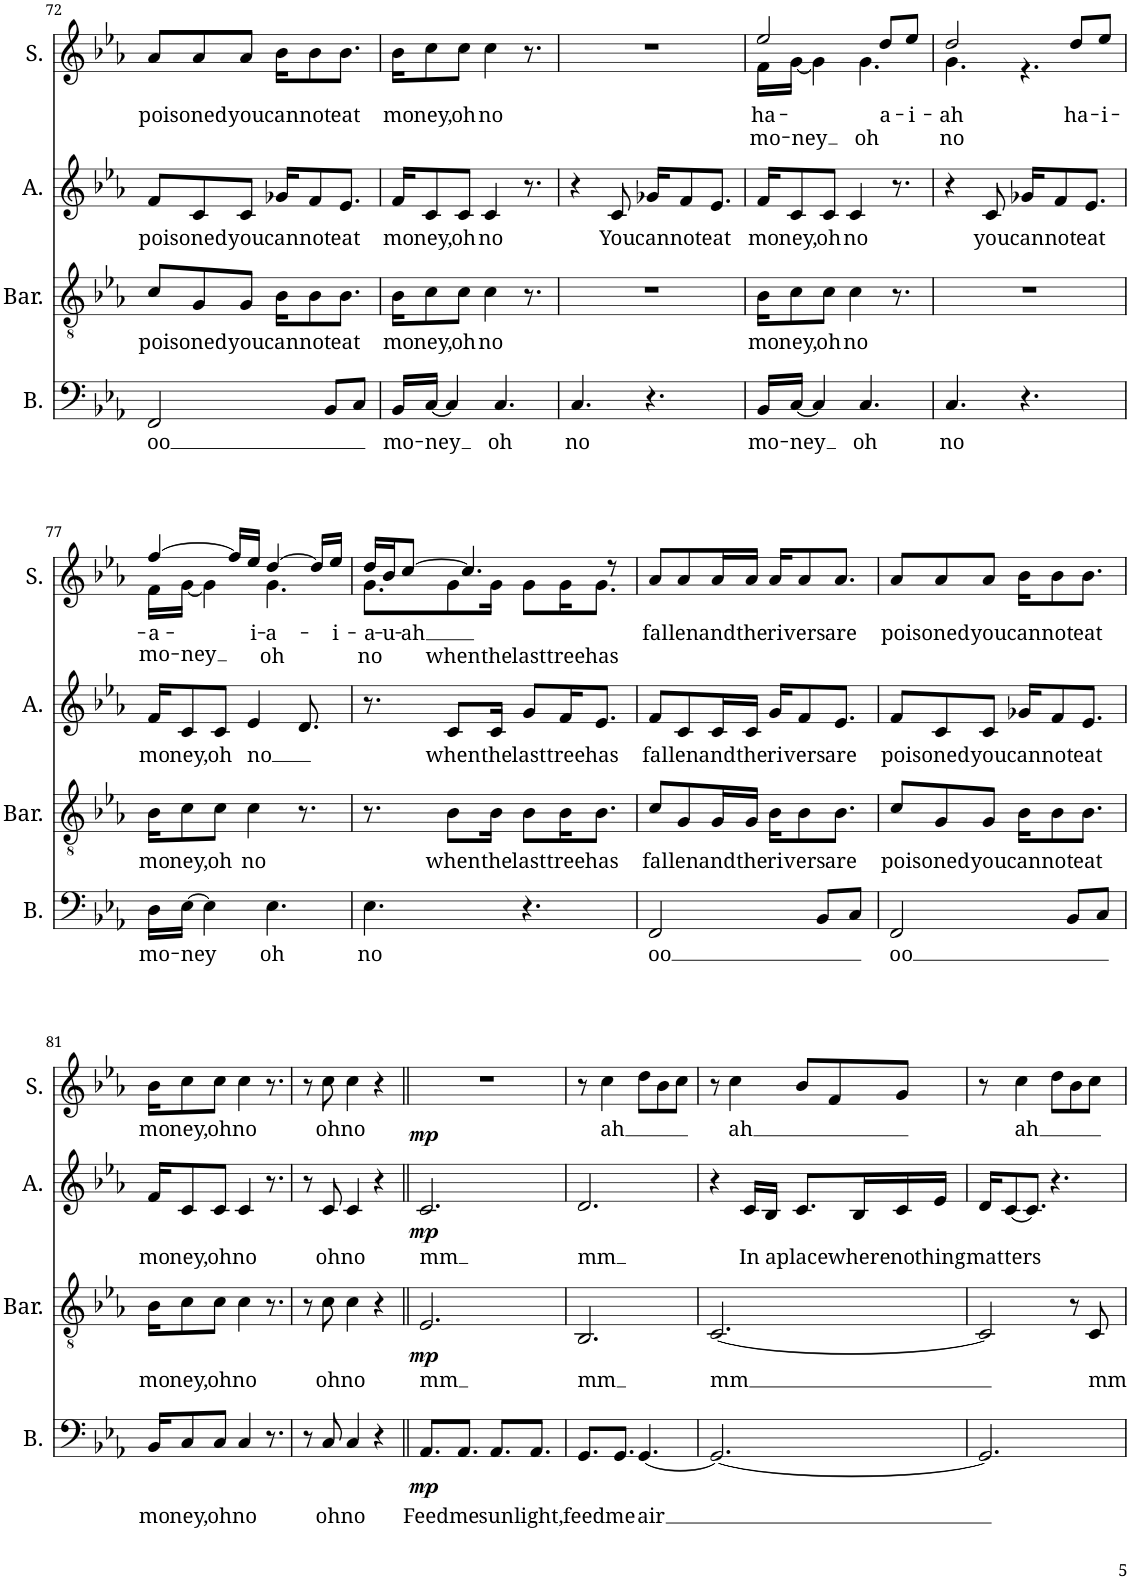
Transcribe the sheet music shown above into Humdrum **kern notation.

**kern	**text	**dynam	**kern	**text	**dynam	**kern	**text	**dynam	**kern	**text	**dynam
*part4	*part4	*part4	*part3	*part3	*part3	*part2	*part2	*part2	*part1	*part1	*part1
*staff4	*staff4	*staff4	*staff3	*staff3	*staff3	*staff2	*staff2	*staff2	*staff1	*staff1	*staff1
*I"Bass	*	*	*I"Baritone	*	*	*I"Alto	*	*	*I"Soprano	*	*
*I'B.	*	*	*I'Bar.	*	*	*I'A.	*	*	*I'S.	*	*
!!LO:PB:g=z
*clefF4	*	*	*clefGv2	*	*	*clefG2	*	*	*clefG2	*	*
*k[b-e-a-]	*	*	*k[b-e-a-]	*	*	*k[b-e-a-]	*	*	*k[b-e-a-]	*	*
*M6/8	*	*	*M6/8	*	*	*M6/8	*	*	*M6/8	*	*
=72	=72	=72	=72	=72	=72	=72	=72	=72	=72	=72	=72
!	!LO:LY:b	!	!	!LO:LY:b	!	!	!LO:LY:b	!	!	!LO:LY:b	!
2FF/	oo	.	8c/L	poi-	.	8f/L	poi-	.	8a-/L	poi-	.
!	!	!	!	!LO:LY:b	!	!	!LO:LY:b	!	!	!LO:LY:b	!
.	.	.	8G/	-soned	.	8c/	-soned	.	8a-/	-soned	.
!	!	!	!	!LO:LY:b	!	!	!LO:LY:b	!	!	!LO:LY:b	!
.	.	.	8G/J	you	.	8c/J	you	.	8a-/J	you	.
!	!	!	!	!LO:LY:b	!	!	!LO:LY:b	!	!	!LO:LY:b	!
.	.	.	16B-\KL	can-	.	16g-X/KL	can-	.	16b-\KL	can-	.
!	!	!	!	!LO:LY:b	!	!	!LO:LY:b	!	!	!LO:LY:b	!
.	.	.	8B-\	-not	.	8f/	-not	.	8b-\	-not	.
8BB-/L	.	.	.	.	.	.	.	.	.	.	.
!	!	!	!	!LO:LY:b	!	!	!LO:LY:b	!	!	!LO:LY:b	!
.	.	.	8.B-\J	eat	.	8.e-/J	eat	.	8.b-\J	eat	.
8C/J	.	.	.	.	.	.	.	.	.	.	.
=73	=73	=73	=73	=73	=73	=73	=73	=73	=73	=73	=73
!	!LO:LY:b	!	!	!LO:LY:b	!	!	!LO:LY:b	!	!	!LO:LY:b	!
16BB-/LL	mo-	.	16B-\KL	mo-	.	16f/KL	mo-	.	16b-\KL	mo-	.
!	!LO:LY:b	!	!	!LO:LY:b	!	!	!LO:LY:b	!	!	!LO:LY:b	!
[16C/JJ	ney	.	8c\	ney,	.	8c/	-ney,	.	8cc\	-ney,	.
4C/]	.	.	.	.	.	.	.	.	.	.	.
!	!	!	!	!LO:LY:b	!	!	!LO:LY:b	!	!	!LO:LY:b	!
.	.	.	8c\J	oh	.	8c/J	oh	.	8cc\J	oh	.
!	!	!	!	!LO:LY:b	!	!	!LO:LY:b	!	!	!LO:LY:b	!
.	.	.	4c\	no	.	4c/	no	.	4cc\	no	.
!	!LO:LY:b	!	!	!	!	!	!	!	!	!	!
4.C/	oh	.	.	.	.	.	.	.	.	.	.
.	.	.	8.r	.	.	8.r	.	.	8.r	.	.
=74	=74	=74	=74	=74	=74	=74	=74	=74	=74	=74	=74
!	!LO:LY:b	!	!	!	!	!	!	!	!	!	!
4.C/	no	.	2.r	.	.	4r	.	.	2.r	.	.
!	!	!	!	!	!	!	!LO:LY:b	!	!	!	!
.	.	.	.	.	.	8c/	You	.	.	.	.
!	!	!	!	!	!	!	!LO:LY:b	!	!	!	!
4.r	.	.	.	.	.	16g-X/KL	can-	.	.	.	.
!	!	!	!	!	!	!	!LO:LY:b	!	!	!	!
.	.	.	.	.	.	8f/	-not	.	.	.	.
!	!	!	!	!	!	!	!LO:LY:b	!	!	!	!
.	.	.	.	.	.	8.e-/J	eat	.	.	.	.
=75	=75	=75	=75	=75	=75	=75	=75	=75	=75	=75	=75
!	!LO:LY:b	!	!	!LO:LY:b	!	!	!LO:LY:b	!	!	!LO:LY:b	!
*	*	*	*	*	*	*	*	*	*^	*	*
!	!	!	!	!	!	!	!	!	!	!	!LO:LY:b	!
16BB-/LL	mo-	.	16B-\KL	mo-	.	16f/KL	mo-	.	2ee-/	16f\LL	mo-	.
!	!LO:LY:b	!	!	!LO:LY:b	!	!	!LO:LY:b	!	!	!	!LO:LY:b	!
[16C/JJ	ney	.	8c\	ney,	.	8c/	-ney,	.	.	[16g\JJ	-ney	.
4C/]	.	.	.	.	.	.	.	.	.	4g\]	.	.
!	!	!	!	!LO:LY:b	!	!	!LO:LY:b	!	!	!	!	!
.	.	.	8c\J	oh	.	8c/J	oh	.	.	.	.	.
!	!	!	!	!LO:LY:b	!	!	!LO:LY:b	!	!	!	!	!
.	.	.	4c\	no	.	4c/	no	.	.	.	.	.
!	!LO:LY:b	!	!	!	!	!	!	!	!	!	!LO:LY:b	!
4.C/	oh	.	.	.	.	.	.	.	.	4.g\	oh	.
!	!	!	!	!	!	!	!	!	!	!	!LO:LY:b	!
.	.	.	.	.	.	.	.	.	8dd/L	.	-a-	.
.	.	.	8.r	.	.	8.r	.	.	.	.	.	.
!	!	!	!	!	!	!	!	!	!	!	!LO:LY:b	!
.	.	.	.	.	.	.	.	.	8ee-/J	.	-i-	.
=76	=76	=76	=76	=76	=76	=76	=76	=76	=76	=76	=76	=76
!	!LO:LY:b	!	!	!	!	!	!	!	!	!	!LO:LY:b	!
!	!	!	!	!	!	!	!	!	!	!	!LO:LY:b	!
4.C/	no	.	2.r	.	.	4r	.	.	2dd/	4.g\	no	.
!	!	!	!	!	!	!	!LO:LY:b	!	!	!	!	!
.	.	.	.	.	.	8c/	you	.	.	.	.	.
!	!	!	!	!	!	!	!LO:LY:b	!	!	!	!	!
4.r	.	.	.	.	.	16g-X/KL	can-	.	.	4.r	.	.
!	!	!	!	!	!	!	!LO:LY:b	!	!	!	!	!
.	.	.	.	.	.	8f/	-not	.	.	.	.	.
!	!	!	!	!	!	!	!	!	!	!	!LO:LY:b	!
.	.	.	.	.	.	.	.	.	8dd/L	.	ha-	.
!	!	!	!	!	!	!	!LO:LY:b	!	!	!	!	!
.	.	.	.	.	.	8.e-/J	eat	.	.	.	.	.
!	!	!	!	!	!	!	!	!	!	!	!LO:LY:b	!
.	.	.	.	.	.	.	.	.	8ee-/J	.	-i-	.
!!LO:LB:g=z	!!
=77	=77	=77	=77	=77	=77	=77	=77	=77	=77	=77	=77	=77
!	!LO:LY:b	!	!	!LO:LY:b	!	!	!LO:LY:b	!	!	!	!LO:LY:b	!
!	!	!	!	!	!	!	!	!	!	!	!LO:LY:b	!
16D\LL	mo-	.	16B-\KL	mo-	.	16f/KL	mo-	.	[4ff/	16f\LL	mo-	.
!	!LO:LY:b	!	!	!LO:LY:b	!	!	!LO:LY:b	!	!	!	!LO:LY:b	!
[16E-\JJ	ney	.	8c\	ney,	.	8c/	-ney,	.	.	[16g\JJ	-ney	.
4E-\]	.	.	.	.	.	.	.	.	.	4g\]	.	.
!	!	!	!	!LO:LY:b	!	!	!LO:LY:b	!	!	!	!	!
.	.	.	8c\J	oh	.	8c/J	oh	.	.	.	.	.
.	.	.	.	.	.	.	.	.	16ff/LL]	.	.	.
!	!	!	!	!LO:LY:b	!	!	!LO:LY:b	!	!	!	!LO:LY:b	!
.	.	.	4c\	no	.	4e-/	no	.	16ee-/JJ	.	-i-	.
!	!LO:LY:b	!	!	!	!	!	!	!	!	!	!LO:LY:b	!
!	!	!	!	!	!	!	!	!	!	!	!LO:LY:b	!
4.E-\	oh	.	.	.	.	.	.	.	[4dd/	4.g\	oh	.
.	.	.	8.r	.	.	8.d/	.	.	.	.	.	.
.	.	.	.	.	.	.	.	.	16dd/LL]	.	.	.
!	!	!	!	!	!	!	!	!	!	!	!LO:LY:b	!
.	.	.	.	.	.	.	.	.	16ee-/JJ	.	-i-	.
=78	=78	=78	=78	=78	=78	=78	=78	=78	=78	=78	=78	=78
!	!LO:LY:b	!	!	!	!	!	!	!	!	!	!LO:LY:b	!
!	!	!	!	!	!	!	!	!	!	!	!LO:LY:b	!
4.E-\	no	.	8.r	.	.	8.r	.	.	16dd/LL	8.g\L	no	.
!	!	!	!	!	!	!	!	!	!	!	!LO:LY:b	!
.	.	.	.	.	.	.	.	.	16b-/J	.	-u-	.
!	!	!	!	!	!	!	!	!	!	!	!LO:LY:b	!
.	.	.	.	.	.	.	.	.	[8cc/J	.	-ah	.
!	!	!	!	!LO:LY:b	!	!	!LO:LY:b	!	!	!	!LO:LY:b	!
.	.	.	8B-\L	when	.	8c/L	when	.	.	8g\	when	.
.	.	.	.	.	.	.	.	.	4.cc/]	.	.	.
!	!	!	!	!LO:LY:b	!	!	!LO:LY:b	!	!	!	!LO:LY:b	!
.	.	.	16B-\Jk	the	.	16c/Jk	the	.	.	16g\Jk	the	.
!	!	!	!	!LO:LY:b	!	!	!LO:LY:b	!	!	!	!LO:LY:b	!
4.r	.	.	8B-\L	last	.	8g/L	last	.	.	8g\L	last	.
!	!	!	!	!LO:LY:b	!	!	!LO:LY:b	!	!	!	!LO:LY:b	!
.	.	.	16B-\K	tree	.	16f/K	tree	.	.	16g\K	tree	.
!	!	!	!	!LO:LY:b	!	!	!LO:LY:b	!	!	!	!LO:LY:b	!
.	.	.	8.B-\J	has	.	8.e-/J	has	.	.	8.g\J	has	.
.	.	.	.	.	.	.	.	.	8r	.	.	.
*	*	*	*	*	*	*	*	*	*v	*v	*	*
=79	=79	=79	=79	=79	=79	=79	=79	=79	=79	=79	=79
!	!LO:LY:b	!	!	!LO:LY:b	!	!	!LO:LY:b	!	!	!LO:LY:b	!
2FF/	oo	.	8c/L	fal-	.	8f/L	fal-	.	8a-/L	fal-	.
!	!	!	!	!LO:LY:b	!	!	!LO:LY:b	!	!	!LO:LY:b	!
.	.	.	8G/	-len	.	8c/	-len	.	8a-/	-len	.
!	!	!	!	!LO:LY:b	!	!	!LO:LY:b	!	!	!LO:LY:b	!
.	.	.	16G/L	and	.	16c/L	and	.	16a-/L	and	.
!	!	!	!	!LO:LY:b	!	!	!LO:LY:b	!	!	!LO:LY:b	!
.	.	.	16G/JJ	the	.	16c/JJ	the	.	16a-/JJ	the	.
!	!	!	!	!LO:LY:b	!	!	!LO:LY:b	!	!	!LO:LY:b	!
.	.	.	16B-\KL	ri-	.	16g/KL	ri-	.	16a-/KL	ri-	.
!	!	!	!	!LO:LY:b	!	!	!LO:LY:b	!	!	!LO:LY:b	!
.	.	.	8B-\	-vers	.	8f/	-vers	.	8a-/	-vers	.
8BB-/L	.	.	.	.	.	.	.	.	.	.	.
!	!	!	!	!LO:LY:b	!	!	!LO:LY:b	!	!	!LO:LY:b	!
.	.	.	8.B-\J	are	.	8.e-/J	are	.	8.a-/J	are	.
8C/J	.	.	.	.	.	.	.	.	.	.	.
=80	=80	=80	=80	=80	=80	=80	=80	=80	=80	=80	=80
!	!LO:LY:b	!	!	!LO:LY:b	!	!	!LO:LY:b	!	!	!LO:LY:b	!
2FF/	oo	.	8c/L	poi-	.	8f/L	poi-	.	8a-/L	poi-	.
!	!	!	!	!LO:LY:b	!	!	!LO:LY:b	!	!	!LO:LY:b	!
.	.	.	8G/	-soned	.	8c/	-soned	.	8a-/	-soned	.
!	!	!	!	!LO:LY:b	!	!	!LO:LY:b	!	!	!LO:LY:b	!
.	.	.	8G/J	you	.	8c/J	you	.	8a-/J	you	.
!	!	!	!	!LO:LY:b	!	!	!LO:LY:b	!	!	!LO:LY:b	!
.	.	.	16B-\KL	can-	.	16g-X/KL	can-	.	16b-\KL	can-	.
!	!	!	!	!LO:LY:b	!	!	!LO:LY:b	!	!	!LO:LY:b	!
.	.	.	8B-\	-not	.	8f/	-not	.	8b-\	-not	.
8BB-/L	.	.	.	.	.	.	.	.	.	.	.
!	!	!	!	!LO:LY:b	!	!	!LO:LY:b	!	!	!LO:LY:b	!
.	.	.	8.B-\J	eat	.	8.e-/J	eat	.	8.b-\J	eat	.
8C/J	.	.	.	.	.	.	.	.	.	.	.
!!LO:LB:g=z
=81	=81	=81	=81	=81	=81	=81	=81	=81	=81	=81	=81
!	!LO:LY:b	!	!	!LO:LY:b	!	!	!LO:LY:b	!	!	!LO:LY:b	!
16BB-/KL	mo-	.	16B-\KL	mo-	.	16f/KL	mo-	.	16b-\KL	mo-	.
!	!LO:LY:b	!	!	!LO:LY:b	!	!	!LO:LY:b	!	!	!LO:LY:b	!
8C/	-ney,	.	8c\	ney,	.	8c/	-ney,	.	8cc\	-ney,	.
!	!LO:LY:b	!	!	!LO:LY:b	!	!	!LO:LY:b	!	!	!LO:LY:b	!
8C/J	oh	.	8c\J	oh	.	8c/J	oh	.	8cc\J	oh	.
!	!LO:LY:b	!	!	!LO:LY:b	!	!	!LO:LY:b	!	!	!LO:LY:b	!
4C/	no	.	4c\	no	.	4c/	no	.	4cc\	no	.
8.r	.	.	8.r	.	.	8.r	.	.	8.r	.	.
=82	=82	=82	=82	=82	=82	=82	=82	=82	=82	=82	=82
8r	.	.	8r	.	.	8r	.	.	8r	.	.
!	!LO:LY:b	!	!	!LO:LY:b	!	!	!LO:LY:b	!	!	!LO:LY:b	!
8C/	oh	.	8c\	oh	.	8c/	oh	.	8cc\	oh	.
!	!LO:LY:b	!	!	!LO:LY:b	!	!	!LO:LY:b	!	!	!LO:LY:b	!
4C/	no	.	4c\	no	.	4c/	no	.	4cc\	no	.
4r	.	.	4r	.	.	4r	.	.	4r	.	.
=83||	=83||	=83||	=83||	=83||	=83||	=83||	=83||	=83||	=83||	=83||	=83||
!	!LO:LY:b	!LO:DY:b	!	!LO:LY:b	!LO:DY:b	!	!LO:LY:b	!LO:DY:b	!	!	!LO:DY:b
8.AA-/L	Feed	mp	2.E-/	mm	mp	2.c/	mm	mp	2.r	.	mp
!	!LO:LY:b	!	!	!	!	!	!	!	!	!	!
8.AA-/J	me	.	.	.	.	.	.	.	.	.	.
!	!LO:LY:b	!	!	!	!	!	!	!	!	!	!
8.AA-/L	sun-	.	.	.	.	.	.	.	.	.	.
!	!LO:LY:b	!	!	!	!	!	!	!	!	!	!
8.AA-/J	-light,	.	.	.	.	.	.	.	.	.	.
=84	=84	=84	=84	=84	=84	=84	=84	=84	=84	=84	=84
!	!LO:LY:b	!	!	!LO:LY:b	!	!	!LO:LY:b	!	!	!	!
8.GG/L	feed	.	2.BB-/	mm	.	2.d/	mm	.	8r	.	.
!	!	!	!	!	!	!	!	!	!	!LO:LY:b	!
.	.	.	.	.	.	.	.	.	4cc\	ah	.
!	!LO:LY:b	!	!	!	!	!	!	!	!	!	!
8.GG/J	me	.	.	.	.	.	.	.	.	.	.
!	!LO:LY:b	!	!	!	!	!	!	!	!	!	!
[4.GG/	air	.	.	.	.	.	.	.	8dd\L	.	.
.	.	.	.	.	.	.	.	.	8b-\	.	.
.	.	.	.	.	.	.	.	.	8cc\J	.	.
=85	=85	=85	=85	=85	=85	=85	=85	=85	=85	=85	=85
!	!	!	!	!LO:LY:b	!	!	!	!	!	!	!
2.GG/_	.	.	[2.C/	mm	.	4r	.	.	8r	.	.
!	!	!	!	!	!	!	!	!	!	!LO:LY:b	!
.	.	.	.	.	.	.	.	.	4cc\	ah	.
!	!	!	!	!	!	!	!LO:LY:b	!	!	!	!
.	.	.	.	.	.	16c/LL	In	.	.	.	.
!	!	!	!	!	!	!	!LO:LY:b	!	!	!	!
.	.	.	.	.	.	16B-/JJ	a	.	.	.	.
!	!	!	!	!	!	!	!LO:LY:b	!	!	!	!
.	.	.	.	.	.	8.c/L	place	.	8b-/L	.	.
.	.	.	.	.	.	.	.	.	8f/	.	.
!	!	!	!	!	!	!	!LO:LY:b	!	!	!	!
.	.	.	.	.	.	16B-/L	where	.	.	.	.
!	!	!	!	!	!	!	!LO:LY:b	!	!	!	!
.	.	.	.	.	.	16c/	no-	.	8g/J	.	.
!	!	!	!	!	!	!	!LO:LY:b	!	!	!	!
.	.	.	.	.	.	16e-/JJ	-thing	.	.	.	.
=86	=86	=86	=86	=86	=86	=86	=86	=86	=86	=86	=86
!	!	!	!	!	!	!	!LO:LY:b	!	!	!	!
2.GG/]	.	.	2C/]	.	.	16d/KL	mat-	.	8r	.	.
!	!	!	!	!	!	!	!LO:LY:b	!	!	!	!
.	.	.	.	.	.	[8c/	-ters	.	.	.	.
!	!	!	!	!	!	!	!	!	!	!LO:LY:b	!
.	.	.	.	.	.	.	.	.	4cc\	ah	.
.	.	.	.	.	.	8.c/J]	.	.	.	.	.
.	.	.	.	.	.	4.r	.	.	8dd\L	.	.
.	.	.	8r	.	.	.	.	.	8b-\	.	.
!	!	!	!	!LO:LY:b	!	!	!	!	!	!	!
.	.	.	8C/	mm	.	.	.	.	8cc\J	.	.
=	=	=	=	=	=	=	=	=	=	=	=
*-	*-	*-	*-	*-	*-	*-	*-	*-	*-	*-	*-
